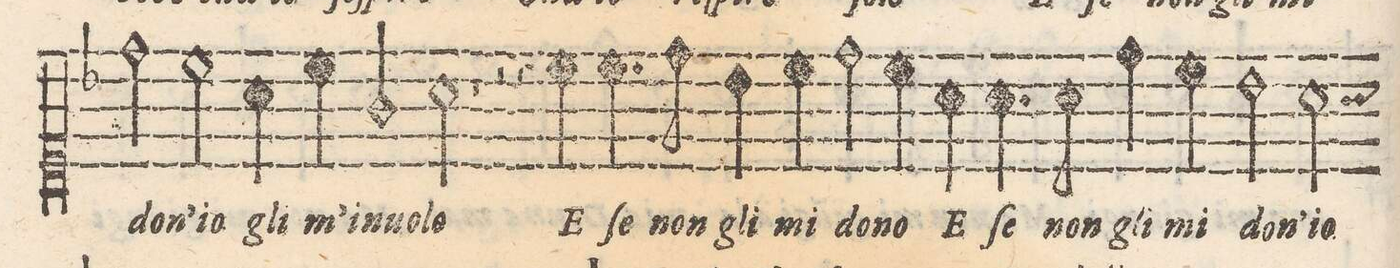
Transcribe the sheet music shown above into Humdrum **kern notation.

**kern	**text
*I"Canto	*
*clefC1	*
*k[b-]	*
*M2/1	*
2dd\	don'-
2cc\	-io
4a\	gli
4cc\	m'i-
=23-	=23-
2g/	-nuo-
2a\	-lo
1r	.
=24-	=24-
2r	.
4r	.
4cc\	E
4.cc\	ſe
8dd\	non
4b-\	gli
4cc\	mi
=25-	=25-
2dd\	do-
4cc\	-no
4a\	E
4.a\	ſe
8a\	non
4dd\	gli
4cc\	mi
=26-	=26-
2b-\	don'
2a\	io
*-	*-
